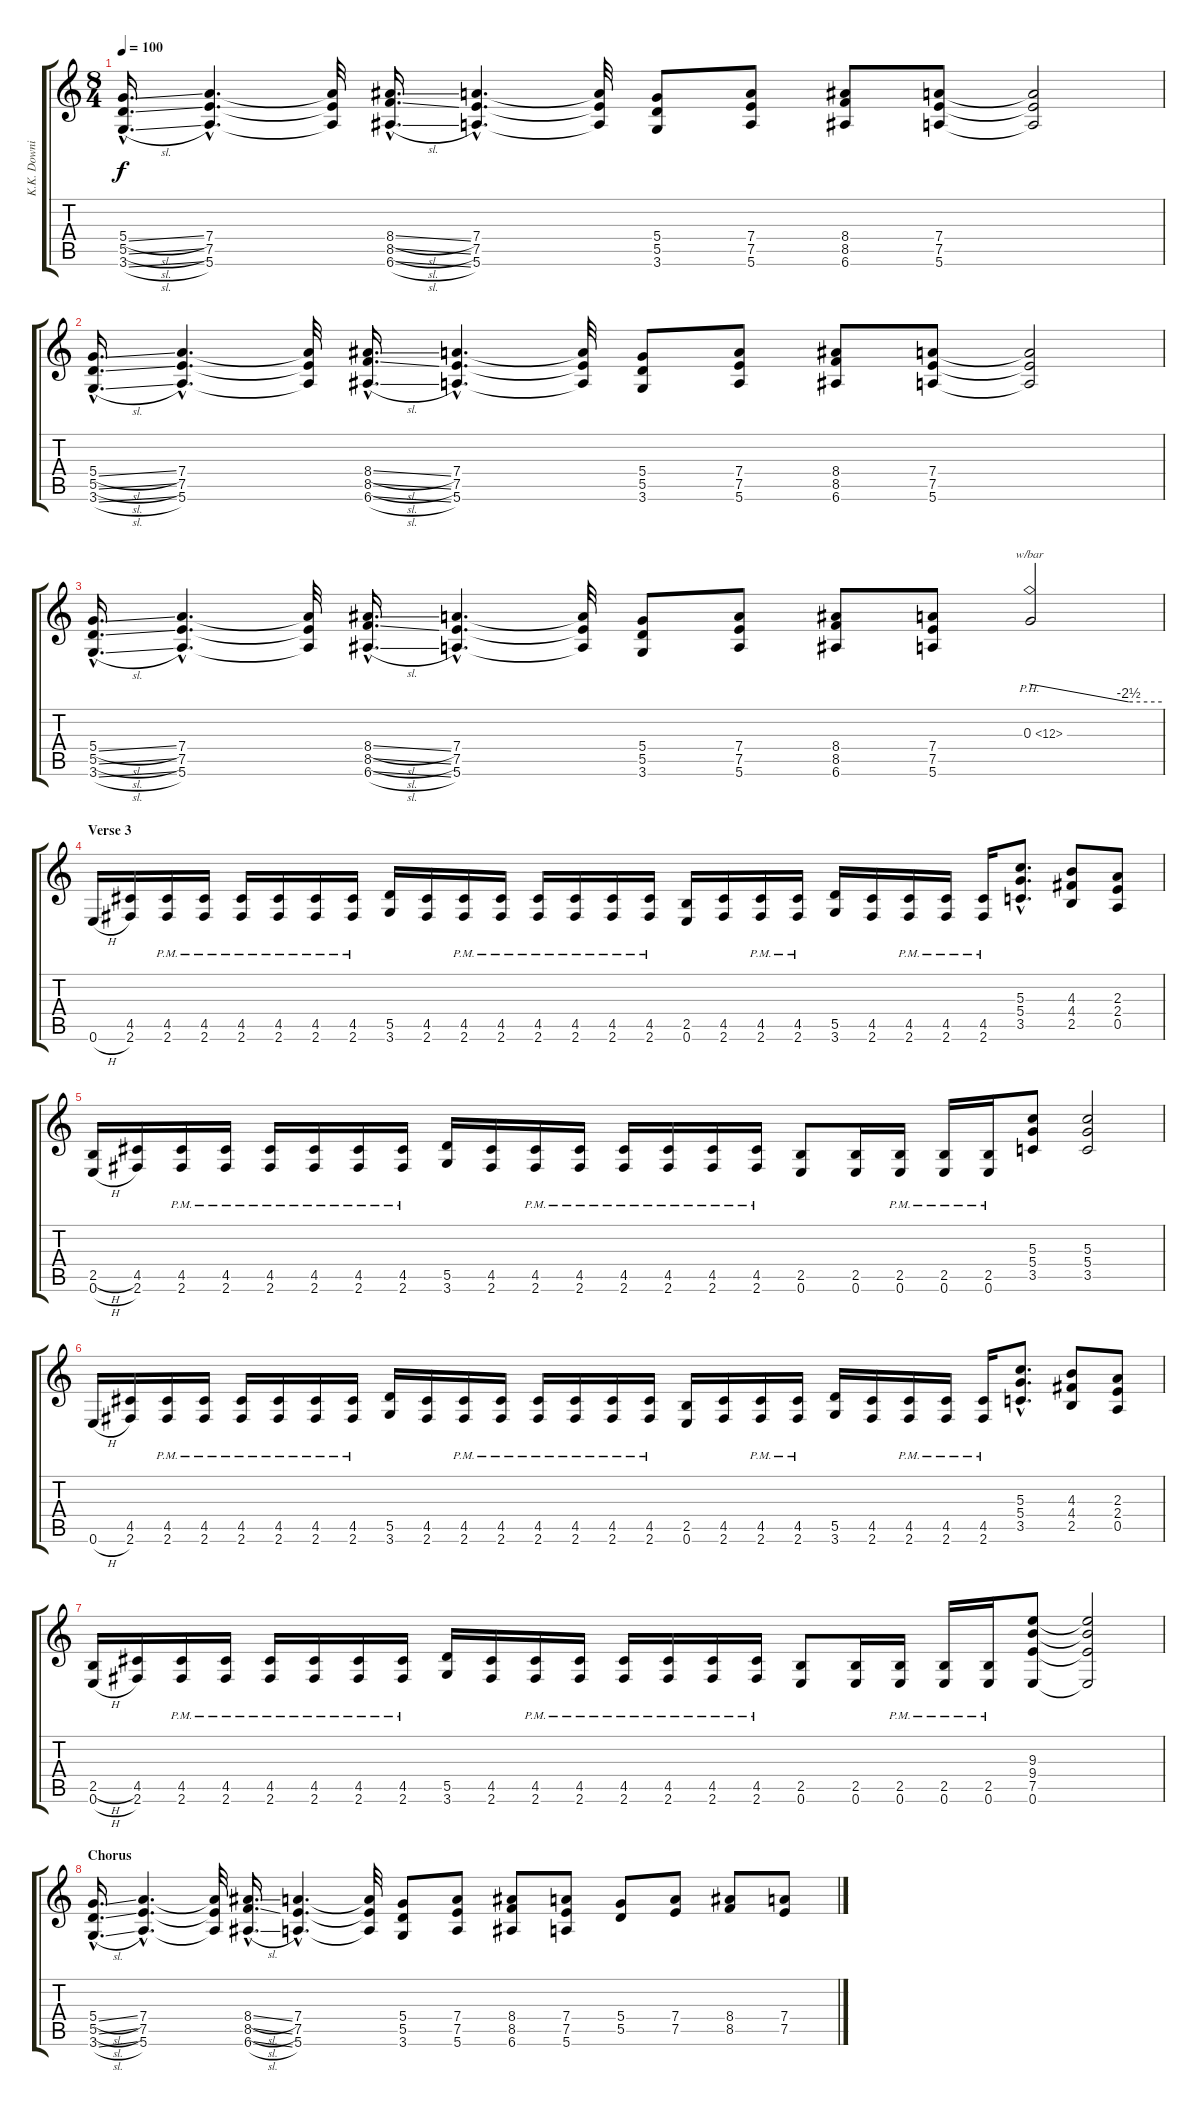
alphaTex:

\track ("K.K. Downing" "K.K. Downi") {instrument distortionguitar}
\staff {score tabs}
\tuning (E4 B3 G3 D3 A2 E2) {hide}
\ts (8 4)
\tempo 100
\clef g2
\ks c
(5.4{sl hac} 5.5{sl hac} 3.6{sl hac}).16{d dy f} (7.4{hac} 7.5{hac} 5.6{hac}).4{d} (7.4{t} 7.5{t} 5.6{t}).32 (8.4{sl hac} 8.5{sl hac} 6.6{sl hac}).16{d} (7.4{hac} 7.5{hac} 5.6{hac}).4{d} (7.4{t} 7.5{t} 5.6{t}).32 (5.4 5.5 3.6).8 (7.4 7.5 5.6).8 (8.4 8.5 6.6).8 (7.4 7.5 5.6).8 (7.4{t} 7.5{t} 5.6{t}).2 |
(5.4{sl hac} 5.5{sl hac} 3.6{sl hac}).16{d} (7.4{hac} 7.5{hac} 5.6{hac}).4{d} (7.4{t} 7.5{t} 5.6{t}).32 (8.4{sl hac} 8.5{sl hac} 6.6{sl hac}).16{d} (7.4{hac} 7.5{hac} 5.6{hac}).4{d} (7.4{t} 7.5{t} 5.6{t}).32 (5.4 5.5 3.6).8 (7.4 7.5 5.6).8 (8.4 8.5 6.6).8 (7.4 7.5 5.6).8 (7.4{t} 7.5{t} 5.6{t}).2 |
(5.4{sl hac} 5.5{sl hac} 3.6{sl hac}).16{d} (7.4{hac} 7.5{hac} 5.6{hac}).4{d} (7.4{t} 7.5{t} 5.6{t}).32 (8.4{sl hac} 8.5{sl hac} 6.6{sl hac}).16{d} (7.4{hac} 7.5{hac} 5.6{hac}).4{d} (7.4{t} 7.5{t} 5.6{t}).32 (5.4 5.5 3.6).8 (7.4 7.5 5.6).8 (8.4 8.5 6.6).8 (7.4 7.5 5.6).8 0.3{ph 12}.2{tbe (custom default 0 0 45 -10 60 -10)} |
\section ("" "Verse 3")
0.6{h}.16 (4.5 2.6).16 (4.5{pm} 2.6{pm}).16 (4.5{pm} 2.6{pm}).16 (4.5{pm} 2.6{pm}).16 (4.5{pm} 2.6{pm}).16 (4.5{pm} 2.6{pm}).16 (4.5{pm} 2.6{pm}).16 (5.5 3.6).16 (4.5 2.6).16 (4.5{pm} 2.6{pm}).16 (4.5{pm} 2.6{pm}).16 (4.5{pm} 2.6{pm}).16 (4.5{pm} 2.6{pm}).16 (4.5{pm} 2.6{pm}).16 (4.5{pm} 2.6{pm}).16 (2.5 0.6).16 (4.5 2.6).16 (4.5{pm} 2.6{pm}).16 (4.5{pm} 2.6{pm}).16 (5.5 3.6).16 (4.5 2.6).16 (4.5{pm} 2.6{pm}).16 (4.5{pm} 2.6{pm}).16 (4.5{pm} 2.6{pm}).16 (5.3{hac} 5.4{hac} 3.5{hac}).8{d} (4.3 4.4 2.5).8 (2.3 2.4 0.5).8 |
(2.5{h} 0.6{h}).16 (4.5 2.6).16 (4.5{pm} 2.6{pm}).16 (4.5{pm} 2.6{pm}).16 (4.5{pm} 2.6{pm}).16 (4.5{pm} 2.6{pm}).16 (4.5{pm} 2.6{pm}).16 (4.5{pm} 2.6{pm}).16 (5.5 3.6).16 (4.5 2.6).16 (4.5{pm} 2.6{pm}).16 (4.5{pm} 2.6{pm}).16 (4.5{pm} 2.6{pm}).16 (4.5{pm} 2.6{pm}).16 (4.5{pm} 2.6{pm}).16 (4.5{pm} 2.6{pm}).16 (2.5 0.6).8 (2.5 0.6).16 (2.5{pm} 0.6{pm}).16 (2.5{pm} 0.6{pm}).16 (2.5{pm} 0.6{pm}).16 (5.3 5.4 3.5).8 (5.3 5.4 3.5).2 |
0.6{h}.16 (4.5 2.6).16 (4.5{pm} 2.6{pm}).16 (4.5{pm} 2.6{pm}).16 (4.5{pm} 2.6{pm}).16 (4.5{pm} 2.6{pm}).16 (4.5{pm} 2.6{pm}).16 (4.5{pm} 2.6{pm}).16 (5.5 3.6).16 (4.5 2.6).16 (4.5{pm} 2.6{pm}).16 (4.5{pm} 2.6{pm}).16 (4.5{pm} 2.6{pm}).16 (4.5{pm} 2.6{pm}).16 (4.5{pm} 2.6{pm}).16 (4.5{pm} 2.6{pm}).16 (2.5 0.6).16 (4.5 2.6).16 (4.5{pm} 2.6{pm}).16 (4.5{pm} 2.6{pm}).16 (5.5 3.6).16 (4.5 2.6).16 (4.5{pm} 2.6{pm}).16 (4.5{pm} 2.6{pm}).16 (4.5{pm} 2.6{pm}).16 (5.3{hac} 5.4{hac} 3.5{hac}).8{d} (4.3 4.4 2.5).8 (2.3 2.4 0.5).8 |
(2.5{h} 0.6{h}).16 (4.5 2.6).16 (4.5{pm} 2.6{pm}).16 (4.5{pm} 2.6{pm}).16 (4.5{pm} 2.6{pm}).16 (4.5{pm} 2.6{pm}).16 (4.5{pm} 2.6{pm}).16 (4.5{pm} 2.6{pm}).16 (5.5 3.6).16 (4.5 2.6).16 (4.5{pm} 2.6{pm}).16 (4.5{pm} 2.6{pm}).16 (4.5{pm} 2.6{pm}).16 (4.5{pm} 2.6{pm}).16 (4.5{pm} 2.6{pm}).16 (4.5{pm} 2.6{pm}).16 (2.5 0.6).8 (2.5 0.6).16 (2.5{pm} 0.6{pm}).16 (2.5{pm} 0.6{pm}).16 (2.5{pm} 0.6{pm}).16 (9.3 9.4 7.5 0.6).8 (9.3{t} 9.4{t} 7.5{t} 0.6{t}).2 |
\section ("" "Chorus")
(5.4{sl hac} 5.5{sl hac} 3.6{sl hac}).16{d} (7.4{hac} 7.5{hac} 5.6{hac}).4{d} (7.4{t} 7.5{t} 5.6{t}).32 (8.4{sl hac} 8.5{sl hac} 6.6{sl hac}).16{d} (7.4{hac} 7.5{hac} 5.6{hac}).4{d} (7.4{t} 7.5{t} 5.6{t}).32 (5.4 5.5 3.6).8 (7.4 7.5 5.6).8 (8.4 8.5 6.6).8 (7.4 7.5 5.6).8 (5.4 5.5).8 (7.4 7.5).8 (8.4 8.5).8 (7.4 7.5).8
